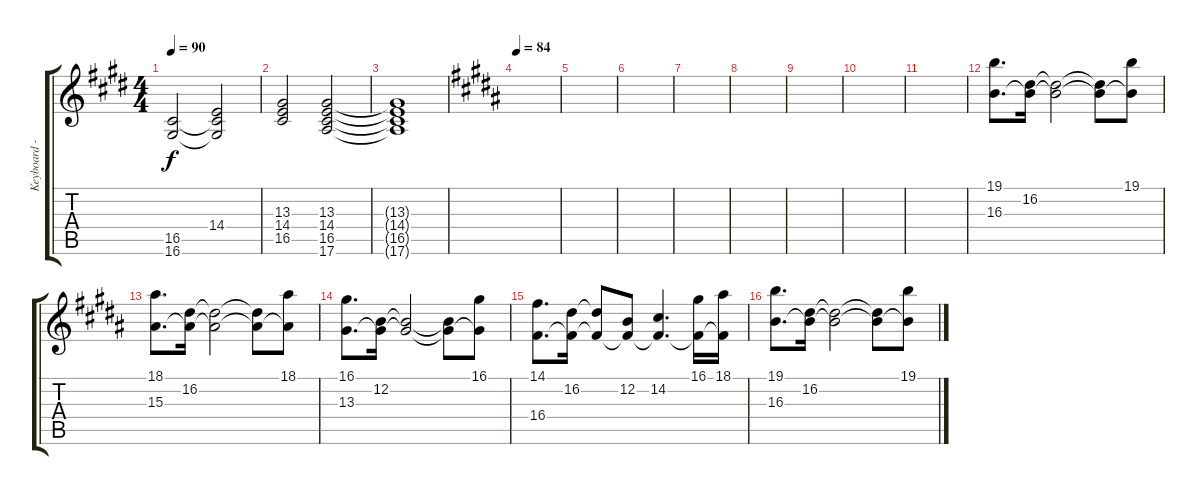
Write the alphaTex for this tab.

\track ("Keyboard - Jordan Rudess" "Keyboard -") {instrument acousticgrandpiano}
\staff {score tabs}
\tuning (E4 B3 G3 D3 A2 E2) {hide}
\ts (4 4)
\tempo 90
\clef g2
\ks e
(16.5 16.6).2{dy f} (14.4 16.5{t} 16.6{t}).2 |
(13.3 14.4 16.5).2 (13.3 14.4 16.5 17.6).2 |
(13.3{t} 14.4{t} 16.5{t} 17.6{t}).1 |
\tempo 84
\ks b
|
|
|
|
|
|
|
|
(19.1 16.3).8{d instrument stringensemble1} (16.2 16.3{t}).16 (16.2{t} 16.3{t}).2 (16.2{t} 16.3{t}).8 (19.1 16.3{t}).8 |
(18.1 15.3).8{d} (16.2 15.3{t}).16 (16.2{t} 15.3{t}).2 (16.2{t} 15.3{t}).8 (18.1 15.3{t}).8 |
(16.1 13.3).8{d} (12.2 13.3{t}).16 (12.2{t} 13.3{t}).2 (12.2{t} 13.3{t}).8 (16.1 13.3{t}).8 |
(14.1 16.4).8{d} (16.2 16.4{t}).16 (16.2{t} 16.4{t}).8 (12.2 16.4{t}).8 (14.2 16.4{t}).4{d} (16.1 16.4{t}).16 (18.1 16.4{t}).16 |
(19.1 16.3).8{d} (16.2 16.3{t}).16 (16.2{t} 16.3{t}).2 (16.2{t} 16.3{t}).8 (19.1 16.3{t}).8
